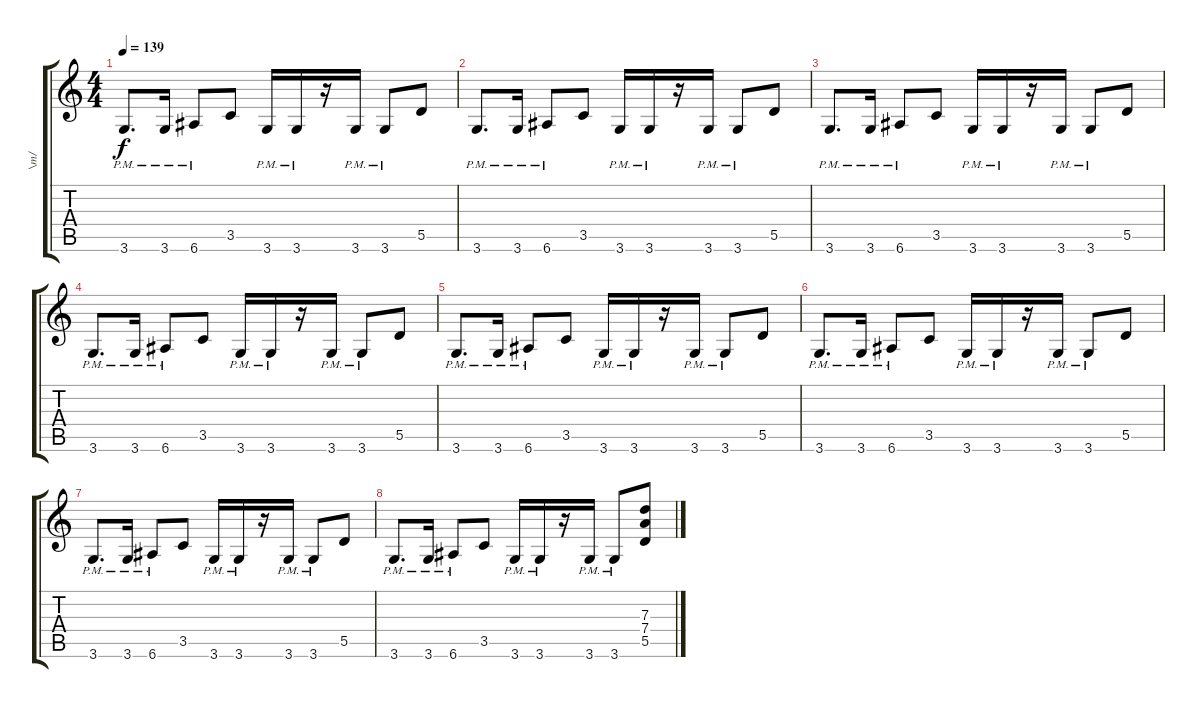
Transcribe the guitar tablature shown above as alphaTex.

\track ("\\m/" "\\m/") {instrument distortionguitar}
\staff {score tabs}
\tuning (E4 B3 G3 D3 A2 E2) {hide}
\ts (4 4)
\tempo 139
\clef g2
\ks c
3.6{pm}.8{d dy f} 3.6{pm}.16 6.6{pm}.8 3.5.8 3.6{pm}.16 3.6{pm}.16 r.16 3.6{pm}.16 3.6{pm}.8 5.5.8 |
3.6{pm}.8{d} 3.6{pm}.16 6.6{pm}.8 3.5.8 3.6{pm}.16 3.6{pm}.16 r.16 3.6{pm}.16 3.6{pm}.8 5.5.8 |
3.6{pm}.8{d} 3.6{pm}.16 6.6{pm}.8 3.5.8 3.6{pm}.16 3.6{pm}.16 r.16 3.6{pm}.16 3.6{pm}.8 5.5.8 |
3.6{pm}.8{d} 3.6{pm}.16 6.6{pm}.8 3.5.8 3.6{pm}.16 3.6{pm}.16 r.16 3.6{pm}.16 3.6{pm}.8 5.5.8 |
3.6{pm}.8{d} 3.6{pm}.16 6.6{pm}.8 3.5.8 3.6{pm}.16 3.6{pm}.16 r.16 3.6{pm}.16 3.6{pm}.8 5.5.8 |
3.6{pm}.8{d} 3.6{pm}.16 6.6{pm}.8 3.5.8 3.6{pm}.16 3.6{pm}.16 r.16 3.6{pm}.16 3.6{pm}.8 5.5.8 |
3.6{pm}.8{d} 3.6{pm}.16 6.6{pm}.8 3.5.8 3.6{pm}.16 3.6{pm}.16 r.16 3.6{pm}.16 3.6{pm}.8 5.5.8 |
3.6{pm}.8{d} 3.6{pm}.16 6.6{pm}.8 3.5.8 3.6{pm}.16 3.6{pm}.16 r.16 3.6{pm}.16 3.6{pm}.8 (7.3 7.4 5.5).8
